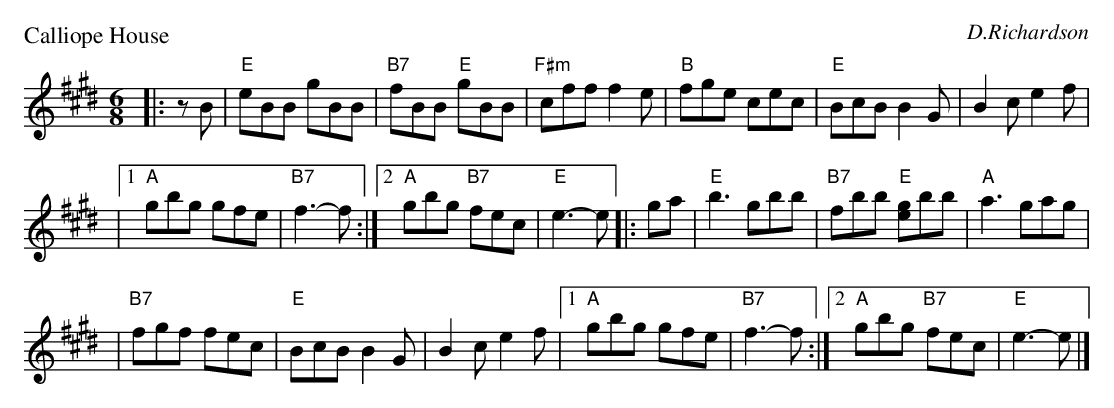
X:1
P: Calliope House
C: D.Richardson
M: 6/8
L: 1/8
K: E
|: zB | "E"eBB gBB | "B7"fBB "E"gBB | "F#m"cff f2e | "B"fge cec | "E"BcB B2G | B2c e2f |
     |1 "A"gbg gfe | "B7"f3- f :|2 "A"gbg "B7"fec | "E"e3- e |: ga | "E"b3 gbb | "B7"fbb "E"[ge]bb | "A"a3 gag |
     | "B7"fgf fec | "E"BcB B2G | B2c e2f |1 "A"gbg gfe | "B7"f3- f :|2 "A"gbg "B7"fec | "E"e3- e |]
